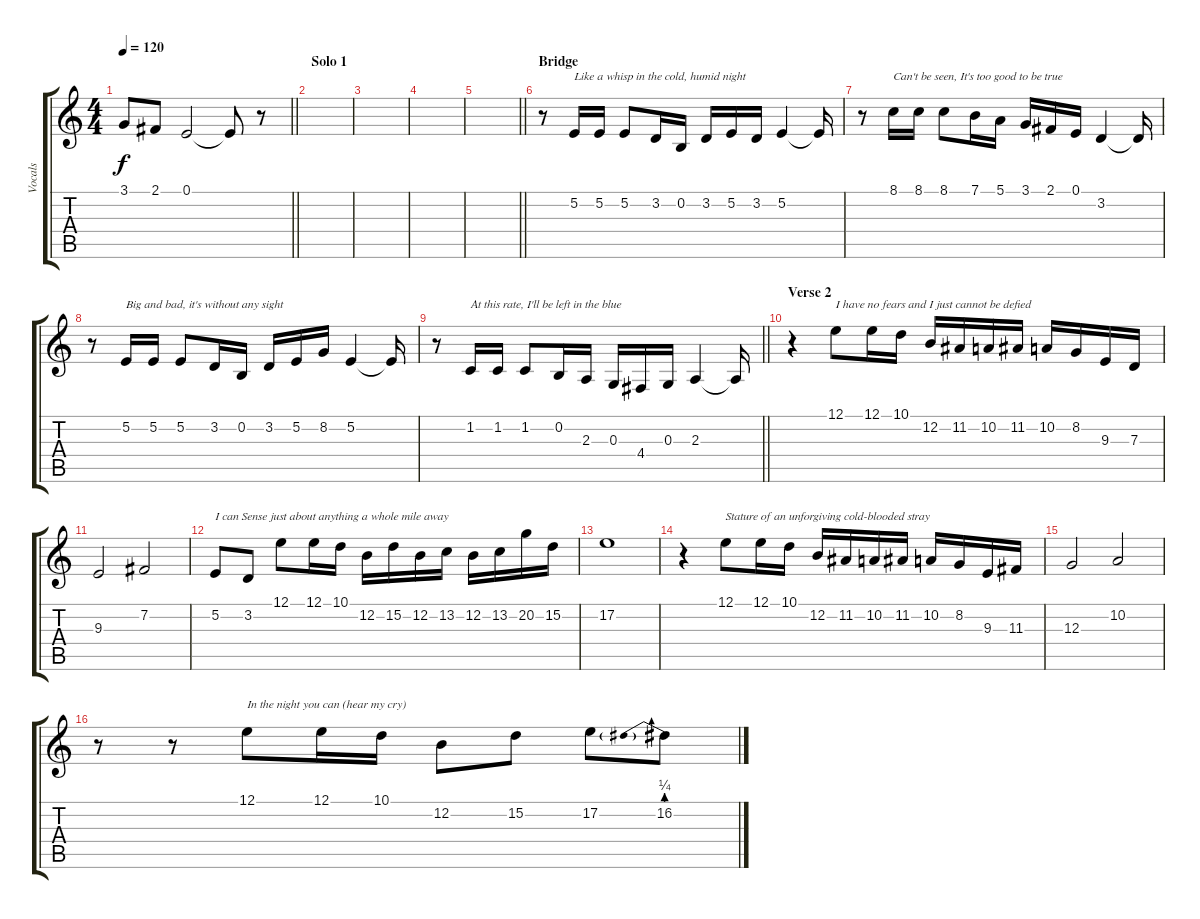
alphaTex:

\track ("Vocals" "Vocals") {instrument lead2sawtooth}
\staff {score tabs}
\tuning (E4 B3 G3 D3 A2 E2) {hide}
\ts (4 4)
\tempo 120
\clef g2
\barLineRight lightlight
\ks c
3.1.8{dy f} 2.1.8 0.1.2 0.1{t}.8 r.8 |
\section ("" "Solo 1")
|
|
|
\barLineRight lightlight
|
\section ("" "Bridge")
r.8 5.2.16{txt "Like a whisp in the cold, humid night"} 5.2.16 5.2.8 3.2.16 0.2.16 3.2.16 5.2.16 3.2.16 5.2.4 5.2{t}.16 |
r.8 8.1.16{txt "Can't be seen, It's too good to be true"} 8.1.16 8.1.8 7.1.16 5.1.16 3.1.16 2.1.16 0.1.16 3.2.4 3.2{t}.16 |
r.8 5.2.16{txt "Big and bad, it's without any sight"} 5.2.16 5.2.8 3.2.16 0.2.16 3.2.16 5.2.16 8.2.16 5.2.4 5.2{t}.16 |
\barLineRight lightlight
r.8 1.2.16{txt "At this rate, I'll be left in the blue"} 1.2.16 1.2.8 0.2.16 2.3.16 0.3.16 4.4.16 0.3.16 2.3.4 2.3{t}.16 |
\section ("" "Verse 2")
r.4 12.1.8{txt "I have no fears and I just cannot be defied"} 12.1.16 10.1.16 12.2.16 11.2.16 10.2.16 11.2.16 10.2.16 8.2.16 9.3.16 7.3.16 |
9.3.2 7.2.2 |
5.2.8{txt "I can Sense just about anything a whole mile away"} 3.2.8 12.1.8 12.1.16 10.1.16 12.2.16 15.2.16 12.2.16 13.2.16 12.2.16 13.2.16 20.2.16 15.2.16 |
17.2.1 |
r.4 12.1.8{txt "Stature of an unforgiving cold-blooded stray"} 12.1.16 10.1.16 12.2.16 11.2.16 10.2.16 11.2.16 10.2.16 8.2.16 9.3.16 11.3.16 |
12.3.2 10.2.2 |
r.8 r.8 12.1.8{txt "In the night you can (hear my cry)"} 12.1.16 10.1.16 12.2.8 15.2.8 17.2.8 16.2{be (prebend 0 1 60 1)}.8
